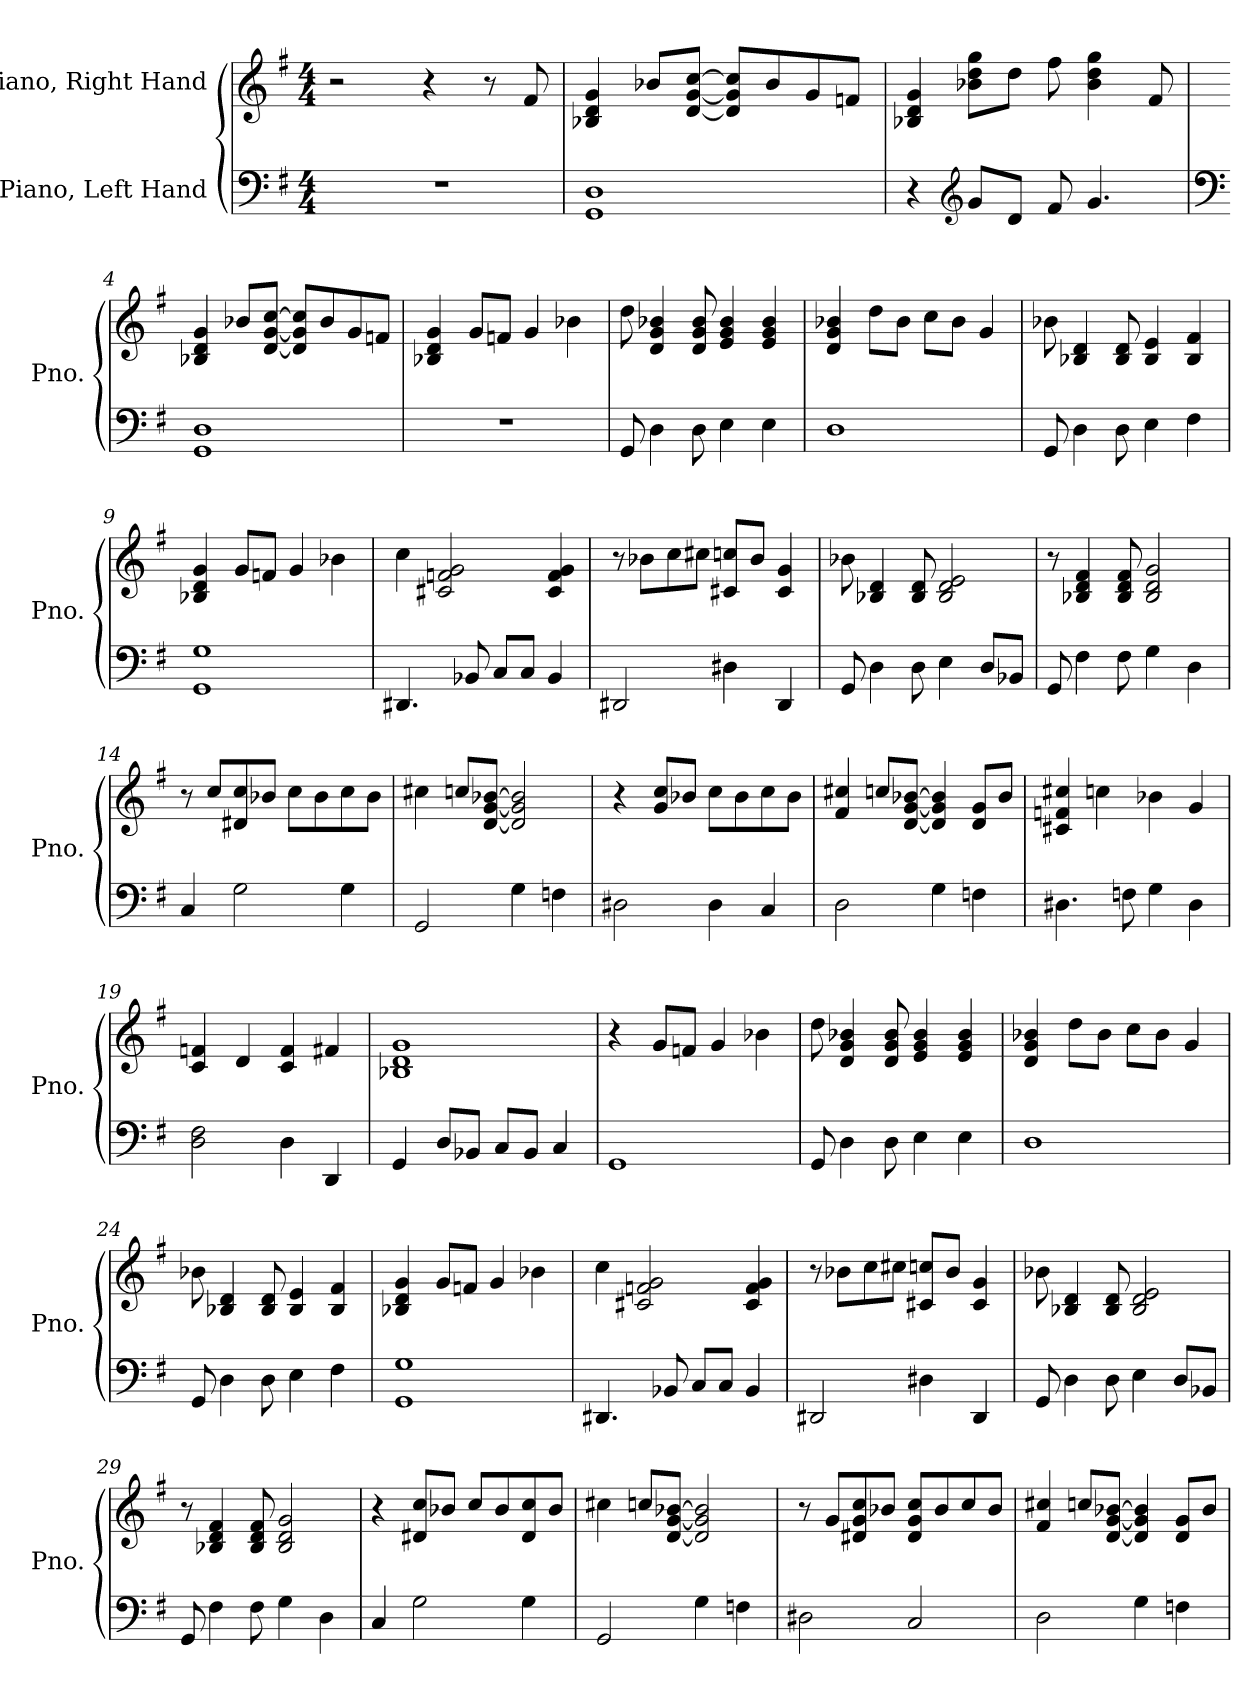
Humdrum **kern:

**kern	**kern
*part2	*part1
*staff2	*staff1
*I"Piano, Left Hand	*I"Piano, Right Hand
*I'Pno.	*I'Pno.
*clefF4	*clefG2
*k[f#]	*k[f#]
*M4/4	*M4/4
*MM125	*MM125
=1	=1
1r	2r
.	4r
.	8r
.	8f#/
=2	=2
1GG 1D	4B-X/ 4d/ 4g/
.	8b-X/L
.	[8d/ [8g/ [8cc/J
.	8d/] 8g/] 8cc/]L
.	8b-/
.	8g/
.	8fn/J
=3	=3
4r	4B-X/ 4d/ 4g/
*clefG2	*
8g/L	8b-X\ 8dd\ 8gg\L
8d/J	8dd\J
8f#/	8ff#\
4.g/	4b-\ 4dd\ 4gg\
.	8f#/
=4	=4
*clefF4	*
1GG 1D	4B-X/ 4d/ 4g/
.	8b-X/L
.	[8d/ [8g/ [8cc/J
.	8d/] 8g/] 8cc/]L
.	8b-/
.	8g/
.	8fn/J
!!LO:LB:g=z
=5	=5
1r	4B-X/ 4d/ 4g/
.	8g/L
.	8fn/J
.	4g/
.	4b-X\
=6	=6
8GG/	8dd\
4D\	4d/ 4g/ 4b-X/
8D\	8d/ 8g/ 8b-/
4E\	4e/ 4g/ 4b-/
4E\	4e/ 4g/ 4b-/
=7	=7
1D	4d/ 4g/ 4b-X/
.	8dd\L
.	8b-\J
.	8cc\L
.	8b-\J
.	4g/
=8	=8
8GG/	8b-X\
4D\	4B-X/ 4d/
8D\	8B-/ 8d/
4E\	4B-/ 4e/
4F#\	4B-/ 4f#/
=9	=9
1GG 1G	4B-X/ 4d/ 4g/
.	8g/L
.	8fn/J
.	4g/
.	4b-X\
!!LO:LB:g=z
=10	=10
4.DD#X/	4cc\
.	2c#X/ 2fn/ 2g/
8BB-X/	.
8C/L	.
8C/J	.
4BB-/	4c#/ 4f/ 4g/
=11	=11
2DD#X/	8r
.	8b-X\L
.	8cc\
.	8cc#X\J
4D#X\	8c#X/ 8ccn/L
.	8b-/J
4DD#/	4c#/ 4g/
=12	=12
8GG/	8b-X\
4D\	4B-X/ 4d/
8D\	8B-/ 8d/
4E\	2B-/ 2d/ 2e/
8D/L	.
8BB-X/J	.
=13	=13
8GG/	8r
4F#\	4B-X/ 4d/ 4f#/
8F#\	8B-/ 8d/ 8f#/
4G\	2B-/ 2d/ 2g/
4D\	.
!!LO:LB:g=z
=14	=14
4C/	8r
.	8cc/L
2G\	8d#X/ 8cc/
.	8b-X/J
.	8cc\L
.	8b-\
4G\	8cc\
.	8b-\J
=15	=15
2GG/	4cc#X\
.	8ccn/L
.	[8d/ [8g/ [8b-X/J
4G\	2d/] 2g/] 2b-/]
4Fn\	.
=16	=16
2D#X\	4r
.	8g/ 8cc/L
.	8b-X/J
4D#\	8cc\L
.	8b-\
4C/	8cc\
.	8b-\J
=17	=17
2D\	4f#/ 4cc#X/
.	8ccn/L
.	[8d/ [8g/ [8b-X/J
4G\	4d/] 4g/] 4b-/]
4Fn\	8d/ 8g/L
.	8b-/J
=18	=18
4.D#X\	4c#X/ 4fn/ 4cc#X/
.	4ccn\
8Fn\	.
4G\	4b-X\
4D#\	4g/
!!LO:LB:g=z
=19	=19
2D\ 2F#\	4c/ 4fn/
.	4d/
4D\	4c/ 4f/
4DD/	4f#X/
=20	=20
4GG/	1B-X 1d 1g
8D/L	.
8BB-X/J	.
8C/L	.
8BB-/J	.
4C/	.
=21	=21
1GG	4r
.	8g/L
.	8fn/J
.	4g/
.	4b-X\
=22	=22
8GG/	8dd\
4D\	4d/ 4g/ 4b-X/
8D\	8d/ 8g/ 8b-/
4E\	4e/ 4g/ 4b-/
4E\	4e/ 4g/ 4b-/
=23	=23
1D	4d/ 4g/ 4b-X/
.	8dd\L
.	8b-\J
.	8cc\L
.	8b-\J
.	4g/
=24	=24
8GG/	8b-X\
4D\	4B-X/ 4d/
8D\	8B-/ 8d/
4E\	4B-/ 4e/
4F#\	4B-/ 4f#/
!!LO:LB:g=z
=25	=25
1GG 1G	4B-X/ 4d/ 4g/
.	8g/L
.	8fn/J
.	4g/
.	4b-X\
=26	=26
4.DD#X/	4cc\
.	2c#X/ 2fn/ 2g/
8BB-X/	.
8C/L	.
8C/J	.
4BB-/	4c#/ 4f/ 4g/
=27	=27
2DD#X/	8r
.	8b-X\L
.	8cc\
.	8cc#X\J
4D#X\	8c#X/ 8ccn/L
.	8b-/J
4DD#/	4c#/ 4g/
=28	=28
8GG/	8b-X\
4D\	4B-X/ 4d/
8D\	8B-/ 8d/
4E\	2B-/ 2d/ 2e/
8D/L	.
8BB-X/J	.
!!LO:PB:g=z
=29	=29
8GG/	8r
4F#\	4B-X/ 4d/ 4f#/
8F#\	8B-/ 8d/ 8f#/
4G\	2B-/ 2d/ 2g/
4D\	.
=30	=30
4C/	4r
2G\	8d#X/ 8cc/L
.	8b-X/J
.	8cc/L
.	8b-/
4G\	8d#/ 8cc/
.	8b-/J
=31	=31
2GG/	4cc#X\
.	8ccn/L
.	[8d/ [8g/ [8b-X/J
4G\	2d/] 2g/] 2b-/]
4Fn\	.
=32	=32
2D#X\	8r
.	8g/L
.	8d#X/ 8g/ 8cc/
.	8b-X/J
2C/	8d#/ 8g/ 8cc/L
.	8b-/
.	8cc/
.	8b-/J
!!LO:LB:g=z
=33	=33
2D\	4f#/ 4cc#X/
.	8ccn/L
.	[8d/ [8g/ [8b-X/J
4G\	4d/] 4g/] 4b-/]
4Fn\	8d/ 8g/L
.	8b-/J
=	=
*-	*-
